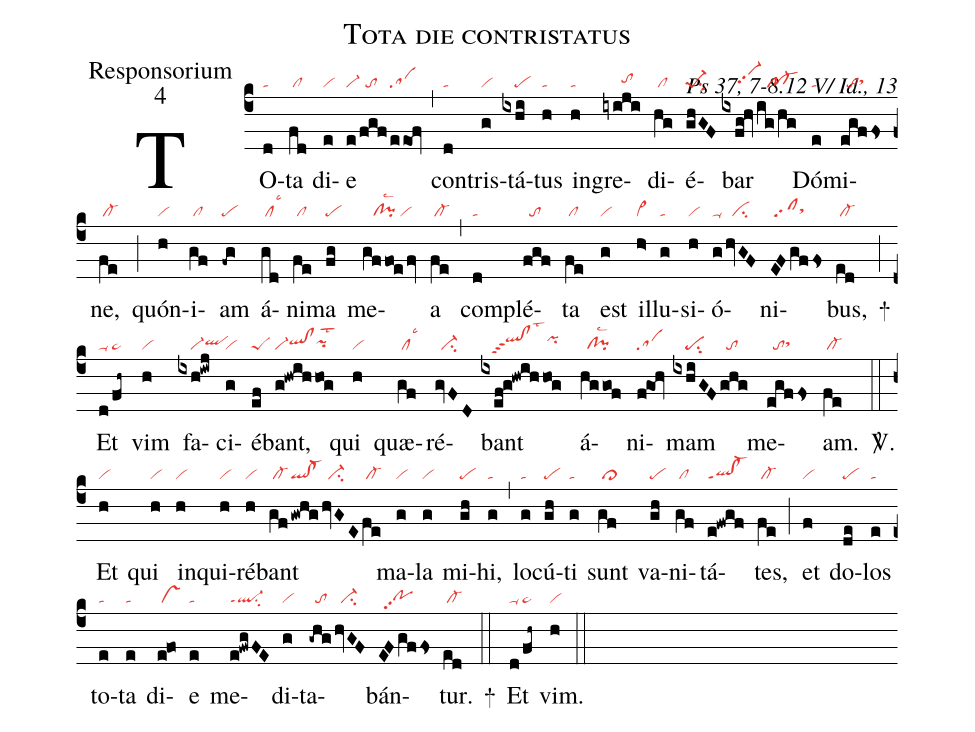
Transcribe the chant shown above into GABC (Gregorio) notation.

name:Tota die contristatus;
office-part:Responsorium;
mode:4;
commentary:Ps 37, 7-8.12 V/ Id., 13;
nabc-lines:1;
%%
(c4)
TO(d|ta)ta(fd|/cl) di(e|vi)e(e|vi-|/fgf|//to|/eeOf|sa) (,)
con(d|ta)tris(g|vi)tá(ixhi|////pe)tus(h|ta) in(h|ta)gre(iyiji|//////tohh)di(hg|/cl)é(ghGF|pe-1su2)bar(ixfg!hv|/////vi-hhpp2|/ig/hg|///pf-) Dó(e|ta)mi(egffs|//tosthh)ne,(fe|/cl-) (;)
quón(h|vi)i(gf|/cl)am(-fg|pe) á(gd|/cllsc3)ni(fe|/cl)ma(fg|pe) me(gffoe/fv|///cl!pilsc2/vi)a(fe|/cl-) (,)
com(d|ta)plé(fgf|//to)ta(fe|/cl) est(g|vi) il(h>|vi>)lu(g|ta)si(h|vi)ó(g|ta-|/hvGF|//ci)ni(EFgffs|/sfsthh)bus,(ed|/cl-) +(;)
Et(d|ta-|/fh~|pe~) vim(h|vi) fa(ixh!iwj|////vi-qlhh)ci(g|vi)é(ef|peS)bant,(g!hwihhog|vi-qlhh!clhhpihhlst2) qui(h|vi) quæ(gf|/cllsc3)ré(gvFD|//ci-)bant(ixef!g!hwihhog|///qlhi!clhippt3lst3pihi) á(hggof|//cl!pilsc2)ni(fgOh|sa)mam(ixhiGF|////pesu2|ghg|//to) me(egffs|//tosthh)am.(fe|/cl-) <sp>V/</sp>.(::)
Et(h|vi) qui(h|vi) in(h|vi)qui(h|vi)ré(h|vi)bant(gf|/cl-|!gwhg|ql!cl-|/hvGE|//ci-|fe|/cl-) ma(g|vi)la(g|vi) mi(gh|pe)hi,(g|ta) (,)
lo(g|ta)cú(gh|pe)ti(g|ta) sunt(gf|/cl>) va(gh|pe)ni(gf|/cl)tá(e!fwgf|ql!cl-ppt1)tes,(fe|/cl-) (;)
et(f|vi) do(de|pe)los(e|ta) to(e|ta)ta(e|ta) di(e!fo|/vs)e(e|ta) me(e!fwgFE|ql-ppt1su2)di(g|vi)ta(-ghg|//to|hvGF|//ci-)bán(EFgffs|//pohgpp2)tur.(ed|/cl-) +(::)
Et(d|ta-|/fh~|pe~) vim.(h|vi) (::)
